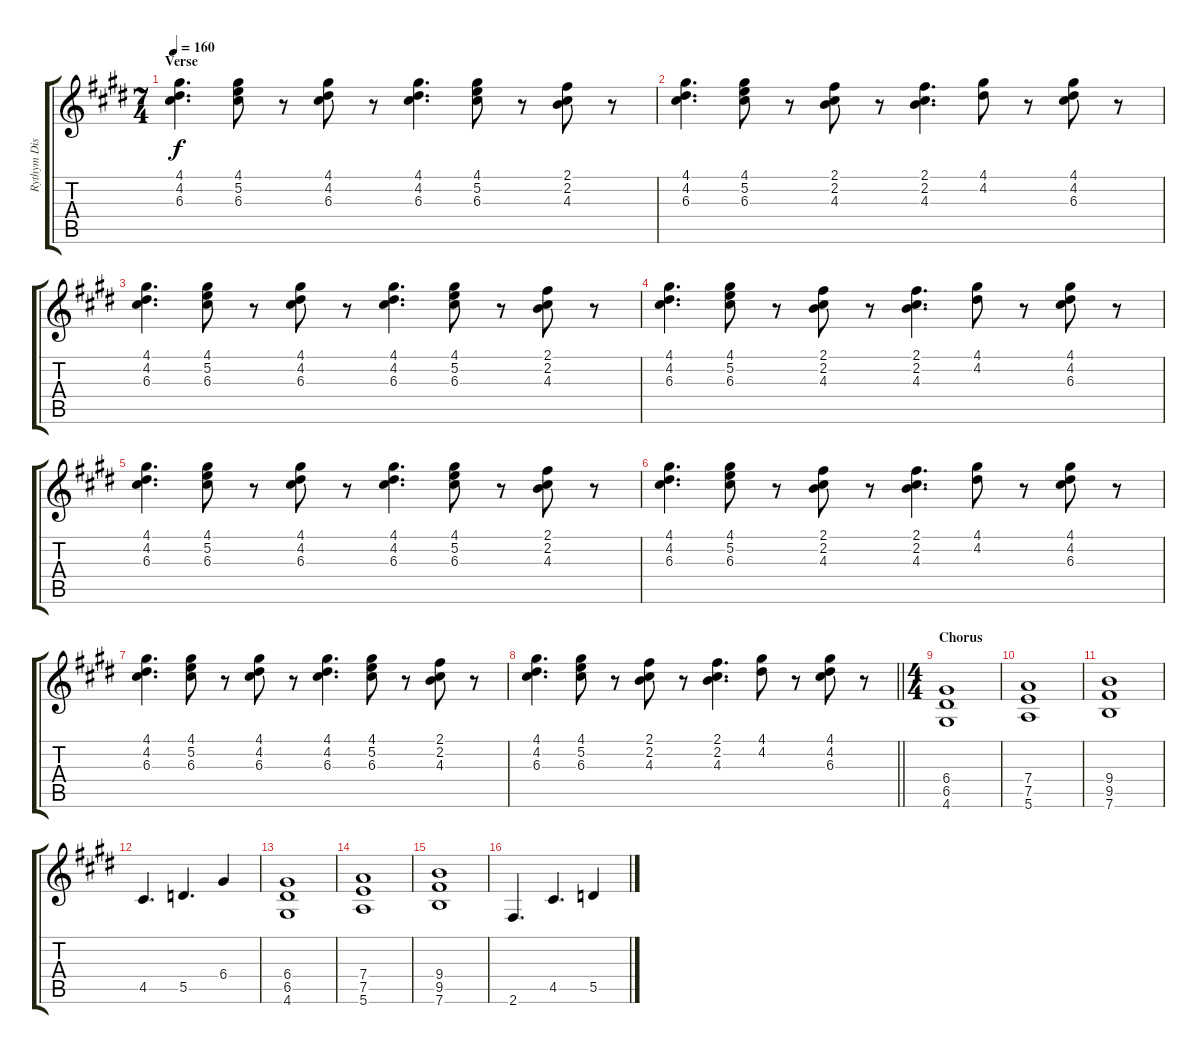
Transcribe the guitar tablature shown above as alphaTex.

\track ("Rythym Distortion (Frank Aresti)" "Rythym Dis") {instrument distortionguitar}
\staff {score tabs}
\tuning (E4 B3 G3 D3 A2 E2) {hide}
\ts (7 4)
\section ("" "Verse")
\tempo 160
\clef g2
\ks c#minor
(4.1 4.2 6.3).4{d dy f} (4.1 5.2 6.3).8 r.8 (4.1 4.2 6.3).8 r.8 (4.1 4.2 6.3).4{d} (4.1 5.2 6.3).8 r.8 (2.1 2.2 4.3).8 r.8 |
(4.1 4.2 6.3).4{d} (4.1 5.2 6.3).8 r.8 (2.1 2.2 4.3).8 r.8 (2.1 2.2 4.3).4{d} (4.1 4.2).8 r.8 (4.1 4.2 6.3).8 r.8 |
(4.1 4.2 6.3).4{d} (4.1 5.2 6.3).8 r.8 (4.1 4.2 6.3).8 r.8 (4.1 4.2 6.3).4{d} (4.1 5.2 6.3).8 r.8 (2.1 2.2 4.3).8 r.8 |
(4.1 4.2 6.3).4{d} (4.1 5.2 6.3).8 r.8 (2.1 2.2 4.3).8 r.8 (2.1 2.2 4.3).4{d} (4.1 4.2).8 r.8 (4.1 4.2 6.3).8 r.8 |
(4.1 4.2 6.3).4{d} (4.1 5.2 6.3).8 r.8 (4.1 4.2 6.3).8 r.8 (4.1 4.2 6.3).4{d} (4.1 5.2 6.3).8 r.8 (2.1 2.2 4.3).8 r.8 |
(4.1 4.2 6.3).4{d} (4.1 5.2 6.3).8 r.8 (2.1 2.2 4.3).8 r.8 (2.1 2.2 4.3).4{d} (4.1 4.2).8 r.8 (4.1 4.2 6.3).8 r.8 |
(4.1 4.2 6.3).4{d} (4.1 5.2 6.3).8 r.8 (4.1 4.2 6.3).8 r.8 (4.1 4.2 6.3).4{d} (4.1 5.2 6.3).8 r.8 (2.1 2.2 4.3).8 r.8 |
\barLineRight lightlight
(4.1 4.2 6.3).4{d} (4.1 5.2 6.3).8 r.8 (2.1 2.2 4.3).8 r.8 (2.1 2.2 4.3).4{d} (4.1 4.2).8 r.8 (4.1 4.2 6.3).8 r.8 |
\ts (4 4)
\section ("" "Chorus")
(6.4 6.5 4.6).1 |
(7.4 7.5 5.6).1 |
(9.4 9.5 7.6).1 |
4.5.4{d} 5.5.4{d} 6.4.4 |
(6.4 6.5 4.6).1 |
(7.4 7.5 5.6).1 |
(9.4 9.5 7.6).1 |
2.6.4{d} 4.5.4{d} 5.5.4
